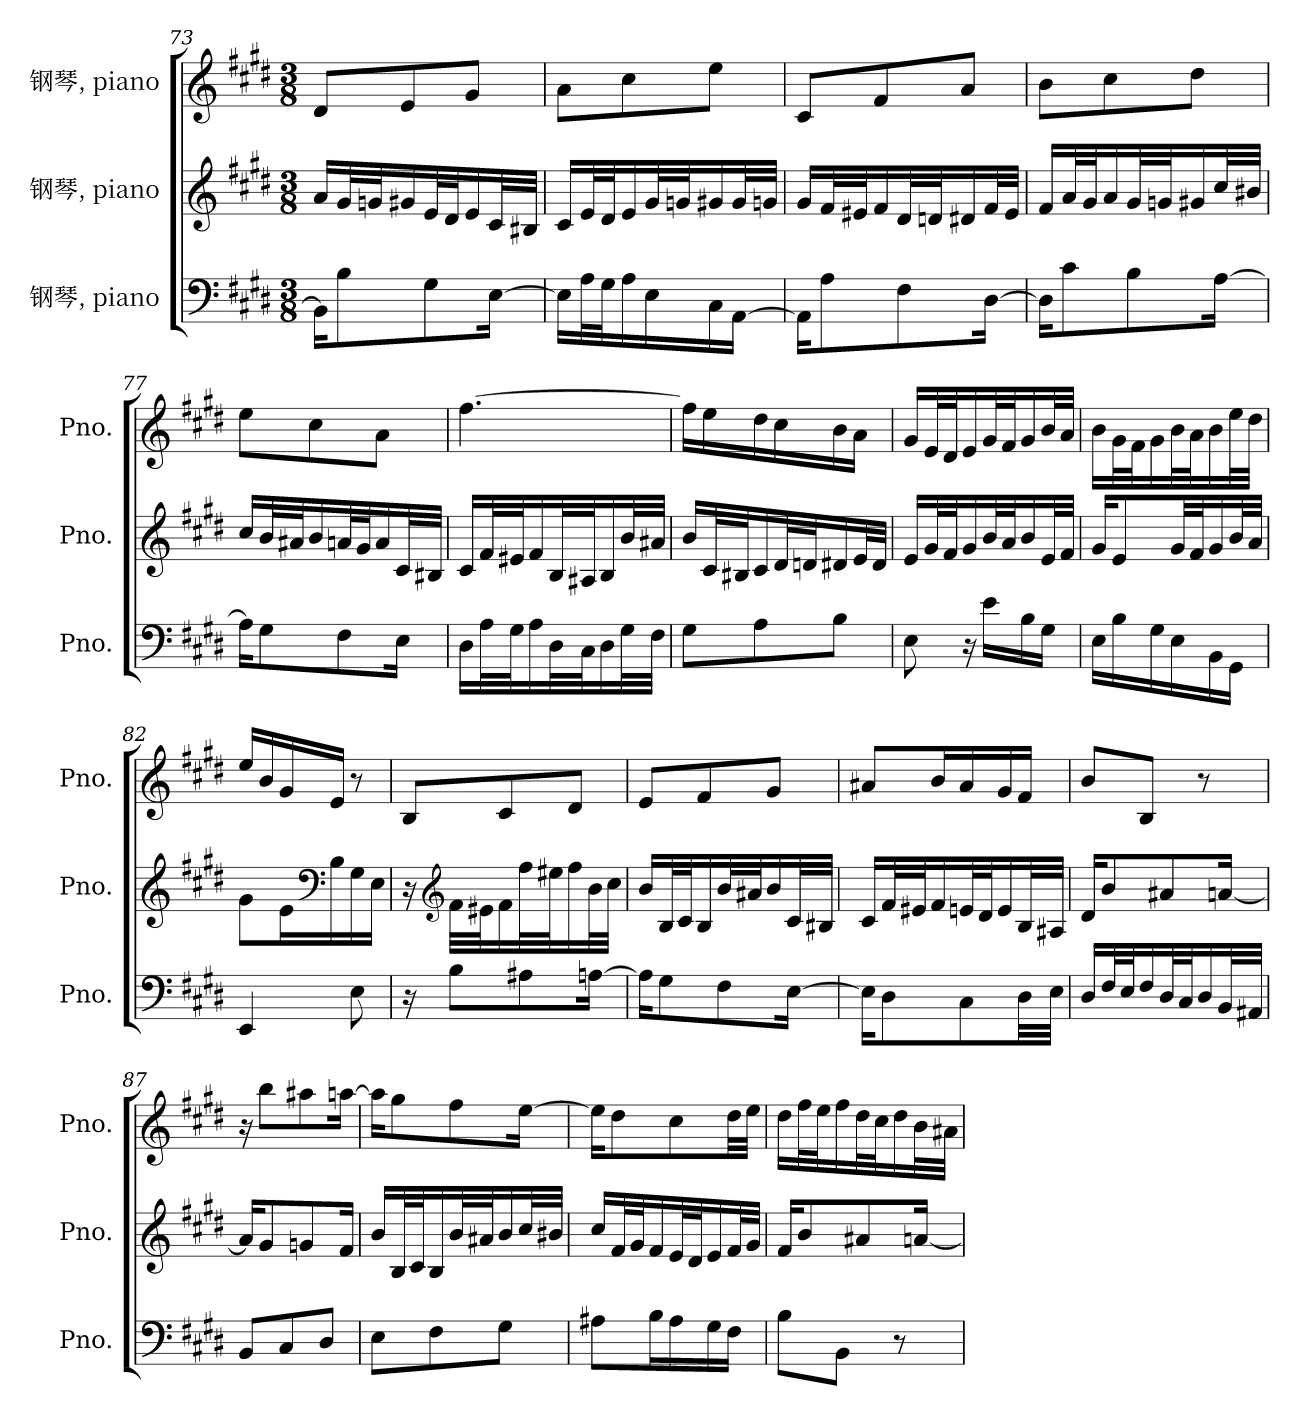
**kern	**kern	**kern
*part3	*part2	*part1
*staff3	*staff2	*staff1
*I"钢琴, piano	*I"钢琴, piano	*I"钢琴, piano
*I'Pno.	*I'Pno.	*I'Pno.
*clefF4	*clefG2	*clefG2
*k[f#c#g#d#]	*k[f#c#g#d#]	*k[f#c#g#d#]
*M3/8	*M3/8	*M3/8
=73	=73	=73
16BB\KL]	16a/LL	8d#/L
8B\	32g#/L	.
.	32gn/J	.
.	16g#X/	8e/
8G#\	32e/L	.
.	32d#/J	.
.	16e/	8g#/J
[16E\Jk	32c#/L	.
.	32B#X/JJJ	.
!!LO:LB:g=z
=74	=74	=74
16E\LL]	16c#/LL	8a\L
32A\L	32e/L	.
32G#\J	32d#/J	.
16A\	16e/	8cc#\
16E\	32g#/L	.
.	32gn/J	.
16C#\	16g#X/	8ee\J
[16AA\JJ	32g#/L	.
.	32gn/JJJ	.
=75	=75	=75
16AA\KL]	16g#/LL	8c#/L
8A\	32f#/L	.
.	32e#X/J	.
.	16f#/	8f#/
8F#\	32d#/L	.
.	32dn/J	.
.	16d#X/	8a/J
[16D#\Jk	32f#/L	.
.	32e#/JJJ	.
=76	=76	=76
16D#\KL]	16f#/LL	8b\L
8c#\	32a/L	.
.	32g#/J	.
.	16a/	8cc#\
8B\	32g#/L	.
.	32gn/J	.
.	16g#X/	8dd#\J
[16A\Jk	32cc#/L	.
.	32b#X/JJJ	.
!!LO:LB:g=z
=77	=77	=77
16A\KL]	16cc#/LL	8ee\L
8G#\	32b/L	.
.	32a#X/J	.
.	16b/	8cc#\
8F#\	32an/L	.
.	32g#/J	.
.	16a/	8a\J
16E\Jk	32c#/L	.
.	32B#X/JJJ	.
=78	=78	=78
16D#\LL	16c#/LL	[4.ff#\
32A\L	32f#/L	.
32G#\J	32e#X/J	.
16A\	16f#/	.
32D#\L	32B/L	.
32C#\J	32A#X/J	.
16D#\	16B/	.
32G#\L	32b/L	.
32F#\JJJ	32a#X/JJJ	.
=79	=79	=79
8G#\L	16b/LL	16ff#\LL]
.	32c#/L	16ee\
.	32B#X/J	.
8A\	16c#/	16dd#\
.	32d#/L	16cc#\
.	32dn/J	.
8B\J	16d#X/	16b\
.	32e/L	16a\JJ
.	32d#/JJJ	.
!!LO:LB:g=z
=80	=80	=80
8E\	16e/LL	16g#/LL
.	32g#/L	32e/L
.	32f#/J	32d#/J
16r	16g#/	16e/
16e\LL	32b/L	32g#/L
.	32a/J	32f#/J
16B\	16b/	16g#/
16G#\JJ	32e/L	32b/L
.	32f#/JJJ	32a/JJJ
=81	=81	=81
16E\LL	16g#/KL	16b\LL
16B\	8e/	32g#\L
.	.	32f#\J
16G#\	.	16g#\
16E\	32g#/LL	32b\L
.	32f#/J	32a\J
16BB\	16g#/	16b\
16GG#\JJ	32b/L	32ee\L
.	32a/JJJ	32dd#\JJJ
=82	=82	=82
4EE/	8g#\L	16ee/LL
.	.	16b/
.	16e\L	16g#/
*	*clefF4	*
.	16B\	16e/JJ
8E\	16G#\	8r
.	16E\JJ	.
=83	=83	=83
16r	16r	8B/L
*	*clefG2	*
8B\L	32f#\LLL	.
.	32e#X\J	.
.	16f#\	8c#/
8A#X\	32ff#\L	.
.	32ee#X\J	.
.	16ff#\	8d#/J
[16An\Jk	32b\L	.
.	32cc#\JJJ	.
!!LO:PB:g=z
=84	=84	=84
16A\KL]	16b/LL	8e/L
8G#\	32B/L	.
.	32c#/J	.
.	16B/	8f#/
8F#\	32b/L	.
.	32a#X/J	.
.	16b/	8g#/J
[16E\Jk	32c#/L	.
.	32B#X/JJJ	.
=85	=85	=85
16E\KL]	16c#/LL	8a#X/L
8D#\	32f#/L	.
.	32e#X/J	.
.	16f#/	16b/L
8C#\	32en/L	16a#/
.	32d#/J	.
.	16e/	16g#/
32D#\LL	32B/L	16f#/JJ
32E\JJJ	32A#X/JJJ	.
=86	=86	=86
16D#/LL	16d#/KL	8b/L
32F#/L	8b/	.
32E/J	.	.
16F#/	.	8B/J
32D#/L	8a#X/	.
32C#/J	.	.
16D#/	.	8r
32BB/L	[16an/Jk	.
32AA#X/JJJ	.	.
=87	=87	=87
8BB/L	16a/KL]	16r
.	8g#/	8bb\L
8C#/	.	.
.	8gn/	8aa#X\
8D#/J	.	.
.	16f#/Jk	[16aan\Jk
!!LO:LB:g=z
=88	=88	=88
8E\L	16b/LL	16aa\KL]
.	32B/L	8gg#\
.	32c#/J	.
8F#\	16B/	.
.	32b/L	8ff#\
.	32a#X/J	.
8G#\J	16b/	.
.	32cc#/L	[16ee\Jk
.	32b#X/JJJ	.
=89	=89	=89
8A#X\L	16cc#/LL	16ee\KL]
.	32f#/L	8dd#\
.	32g#/J	.
16B\L	16f#/	.
16A#\	32e/L	8cc#\
.	32d#/J	.
16G#\	16e/	.
16F#\JJ	32f#/L	32dd#\LL
.	32g#/JJJ	32ee\JJJ
=90	=90	=90
8B\L	16f#/KL	16dd#\LL
.	8b/	32ff#\L
.	.	32ee\J
8BB\J	.	16ff#\
.	8a#X/	32dd#\L
.	.	32cc#\J
8r	.	16dd#\
.	[16an/Jk	32b\L
.	.	32a#X\JJJ
=	=	=
*-	*-	*-
